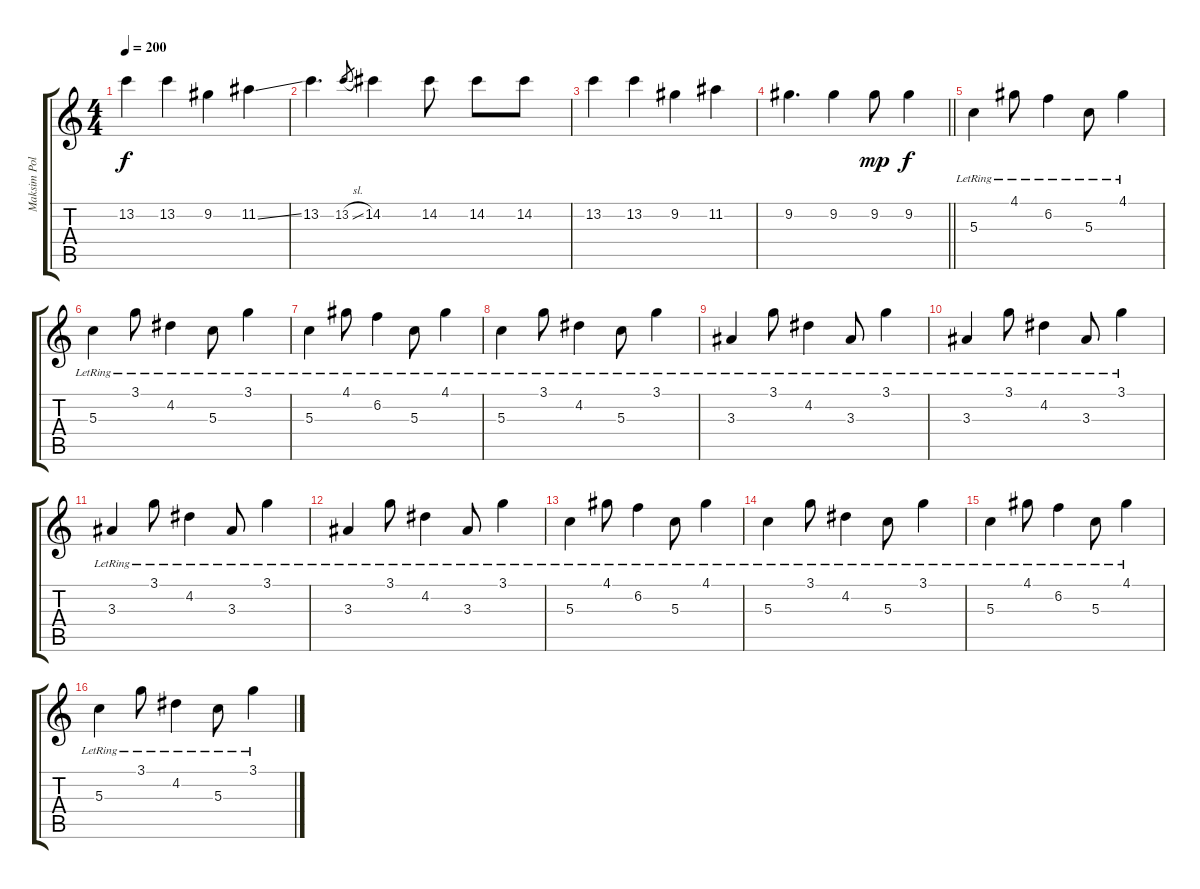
\track ("Maksim Polivanov" "Maksim Pol") {instrument electricguitarjazz}
\staff {score tabs}
\tuning (E4 B3 G3 D3 A2 E2) {hide}
\ts (4 4)
\tempo 200
\clef g2
\ks c
13.2.4{dy f} 13.2.4 9.2.4 11.2{ss}.4 |
13.2.4{d} 13.2{sl}.8{gr} 14.2.4 14.2.8 14.2.8 14.2.8 |
13.2.4 13.2.4 9.2.4 11.2.4 |
\barLineRight lightlight
9.2.4{d} 9.2.4 9.2.8{dy mp} 9.2.4{dy f} |
\section ("" "")
5.3{lr}.4 4.1{lr}.8 6.2{lr}.4 5.3{lr}.8 4.1{lr}.4 |
5.3{lr}.4 3.1{lr}.8 4.2{lr}.4 5.3{lr}.8 3.1{lr}.4 |
5.3{lr}.4 4.1{lr}.8 6.2{lr}.4 5.3{lr}.8 4.1{lr}.4 |
5.3{lr}.4 3.1{lr}.8 4.2{lr}.4 5.3{lr}.8 3.1{lr}.4 |
3.3{lr}.4 3.1{lr}.8 4.2{lr}.4 3.3{lr}.8 3.1{lr}.4 |
3.3{lr}.4 3.1{lr}.8 4.2{lr}.4 3.3{lr}.8 3.1{lr}.4 |
3.3{lr}.4 3.1{lr}.8 4.2{lr}.4 3.3{lr}.8 3.1{lr}.4 |
3.3{lr}.4 3.1{lr}.8 4.2{lr}.4 3.3{lr}.8 3.1{lr}.4 |
5.3{lr}.4 4.1{lr}.8 6.2{lr}.4 5.3{lr}.8 4.1{lr}.4 |
5.3{lr}.4 3.1{lr}.8 4.2{lr}.4 5.3{lr}.8 3.1{lr}.4 |
5.3{lr}.4 4.1{lr}.8 6.2{lr}.4 5.3{lr}.8 4.1{lr}.4 |
5.3{lr}.4 3.1{lr}.8 4.2{lr}.4 5.3{lr}.8 3.1{lr}.4
